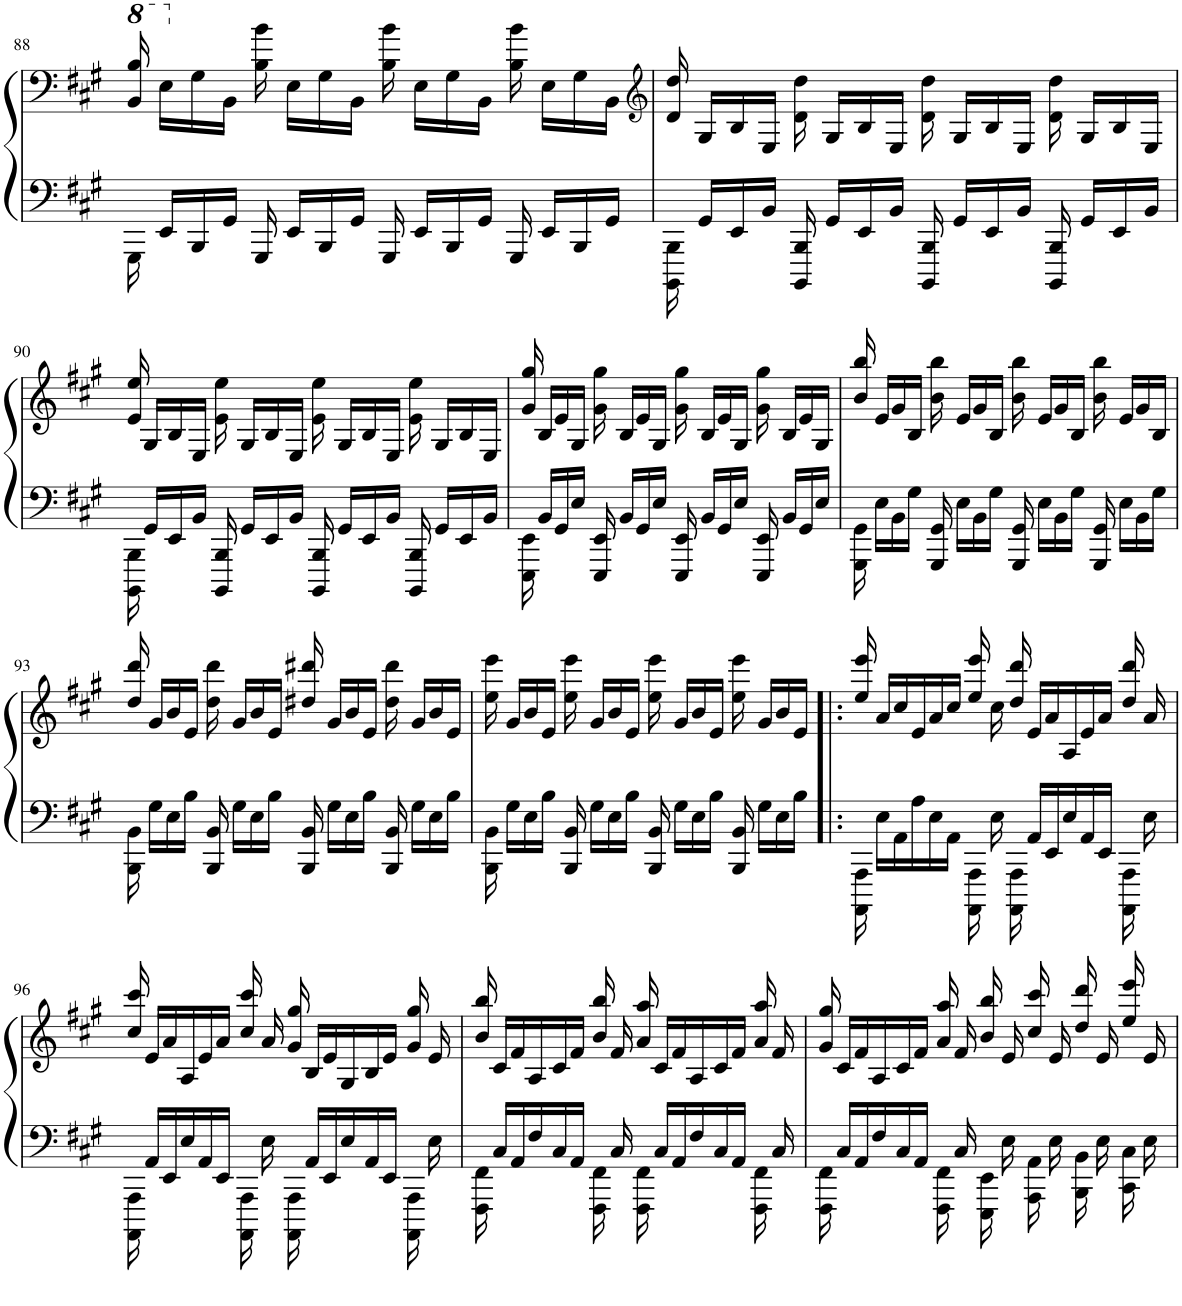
**kern	**kern
*part1	*part1
*staff2	*staff1
*I"Piano	*
*I'Pno.	*
!!LO:PB:g=z
*clefF4	*clefF4
*k[f#c#g#]	*k[f#c#g#]
*M4/4	*M4/4
*	*8va
=88	=88
16GGG#\	16B/ 16b/
*	*X8va
16EE/LL	16E\LL
16BBB/	16G#\
16GG#/JJ	16BB\JJ
16GGG#/	16B\ 16b\
16EE/LL	16E\LL
16BBB/	16G#\
16GG#/JJ	16BB\JJ
16GGG#/	16B\ 16b\
16EE/LL	16E\LL
16BBB/	16G#\
16GG#/JJ	16BB\JJ
16GGG#/	16B\ 16b\
16EE/LL	16E\LL
16BBB/	16G#\
16GG#/JJ	16BB\JJ
=89	=89
*	*clefG2
16BBBB\ 16BBB\	16d/ 16dd/
16GG#/LL	16G#/LL
16EE/	16B/
16BB/JJ	16E/JJ
16BBBB/ 16BBB/	16d\ 16dd\
16GG#/LL	16G#/LL
16EE/	16B/
16BB/JJ	16E/JJ
16BBBB/ 16BBB/	16d\ 16dd\
16GG#/LL	16G#/LL
16EE/	16B/
16BB/JJ	16E/JJ
16BBBB/ 16BBB/	16d\ 16dd\
16GG#/LL	16G#/LL
16EE/	16B/
16BB/JJ	16E/JJ
!!LO:LB:g=z
=90	=90
16BBBB\ 16BBB\	16e/ 16ee/
16GG#/LL	16G#/LL
16EE/	16B/
16BB/JJ	16E/JJ
16BBBB/ 16BBB/	16e\ 16ee\
16GG#/LL	16G#/LL
16EE/	16B/
16BB/JJ	16E/JJ
16BBBB/ 16BBB/	16e\ 16ee\
16GG#/LL	16G#/LL
16EE/	16B/
16BB/JJ	16E/JJ
16BBBB/ 16BBB/	16e\ 16ee\
16GG#/LL	16G#/LL
16EE/	16B/
16BB/JJ	16E/JJ
=91	=91
16EEE\ 16EE\	16g#/ 16gg#/
16BB/LL	16B/LL
16GG#/	16e/
16E/JJ	16G#/JJ
16EEE/ 16EE/	16g#\ 16gg#\
16BB/LL	16B/LL
16GG#/	16e/
16E/JJ	16G#/JJ
16EEE/ 16EE/	16g#\ 16gg#\
16BB/LL	16B/LL
16GG#/	16e/
16E/JJ	16G#/JJ
16EEE/ 16EE/	16g#\ 16gg#\
16BB/LL	16B/LL
16GG#/	16e/
16E/JJ	16G#/JJ
=92	=92
16GGG#\ 16GG#\	16b/ 16bb/
16E\LL	16e/LL
16BB\	16g#/
16G#\JJ	16B/JJ
16GGG#/ 16GG#/	16b\ 16bb\
16E\LL	16e/LL
16BB\	16g#/
16G#\JJ	16B/JJ
16GGG#/ 16GG#/	16b\ 16bb\
16E\LL	16e/LL
16BB\	16g#/
16G#\JJ	16B/JJ
16GGG#/ 16GG#/	16b\ 16bb\
16E\LL	16e/LL
16BB\	16g#/
16G#\JJ	16B/JJ
!!LO:LB:g=z
=93	=93
16BBB\ 16BB\	16dd/ 16ddd/
16G#\LL	16g#/LL
16E\	16b/
16B\JJ	16e/JJ
16BBB/ 16BB/	16dd\ 16ddd\
16G#\LL	16g#/LL
16E\	16b/
16B\JJ	16e/JJ
16BBB/ 16BB/	16dd#X/ 16ddd#X/
16G#\LL	16g#/LL
16E\	16b/
16B\JJ	16e/JJ
16BBB/ 16BB/	16dd#\ 16ddd#\
16G#\LL	16g#/LL
16E\	16b/
16B\JJ	16e/JJ
=94	=94
16BBB\ 16BB\	16ee\ 16eee\
16G#\LL	16g#/LL
16E\	16b/
16B\JJ	16e/JJ
16BBB/ 16BB/	16ee\ 16eee\
16G#\LL	16g#/LL
16E\	16b/
16B\JJ	16e/JJ
16BBB/ 16BB/	16ee\ 16eee\
16G#\LL	16g#/LL
16E\	16b/
16B\JJ	16e/JJ
16BBB/ 16BB/	16ee\ 16eee\
16G#\LL	16g#/LL
16E\	16b/
16B\JJ	16e/JJ
=95!|:	=95!|:
16AAAA\ 16AAA\	16ee/ 16eee/
16E\LL	16a/LL
16AA\	16cc#/
16A\	16e/
16E\	16a/
16AA\JJ	16cc#/JJ
16AAAA\ 16AAA\	16ee/ 16eee/
16E\	16cc#\
16AAAA\ 16AAA\	16dd/ 16ddd/
16AA/LL	16e/LL
16EE/	16a/
16E/	16A/
16AA/	16e/
16EE/JJ	16a/JJ
16AAAA\ 16AAA\	16dd/ 16ddd/
16E\	16a/
!!LO:LB:g=z
=96	=96
16AAAA\ 16AAA\	16cc#/ 16ccc#/
16AA/LL	16e/LL
16EE/	16a/
16E/	16A/
16AA/	16e/
16EE/JJ	16a/JJ
16AAAA\ 16AAA\	16cc#/ 16ccc#/
16E\	16a/
16AAAA\ 16AAA\	16g#/ 16gg#/
16AA/LL	16B/LL
16EE/	16e/
16E/	16G#/
16AA/	16B/
16EE/JJ	16e/JJ
16AAAA\ 16AAA\	16g#/ 16gg#/
16E\	16e/
=97	=97
16FFF#\ 16FF#\	16b/ 16bb/
16C#/LL	16c#/LL
16AA/	16f#/
16F#/	16A/
16C#/	16c#/
16AA/JJ	16f#/JJ
16FFF#\ 16FF#\	16b/ 16bb/
16C#/	16f#/
16FFF#\ 16FF#\	16a/ 16aa/
16C#/LL	16c#/LL
16AA/	16f#/
16F#/	16A/
16C#/	16c#/
16AA/JJ	16f#/JJ
16FFF#\ 16FF#\	16a/ 16aa/
16C#/	16f#/
=98	=98
16FFF#\ 16FF#\	16g#/ 16gg#/
16C#/LL	16c#/LL
16AA/	16f#/
16F#/	16A/
16C#/	16c#/
16AA/JJ	16f#/JJ
16FFF#\ 16FF#\	16a/ 16aa/
16C#/	16f#/
16EEE\ 16EE\	16b/ 16bb/
16E\	16e/
16AAA\ 16AA\	16cc#/ 16ccc#/
16E\	16e/
16BBB\ 16BB\	16dd/ 16ddd/
16E\	16e/
16CC#\ 16C#\	16ee/ 16eee/
16E\	16e/
=	=
*-	*-
